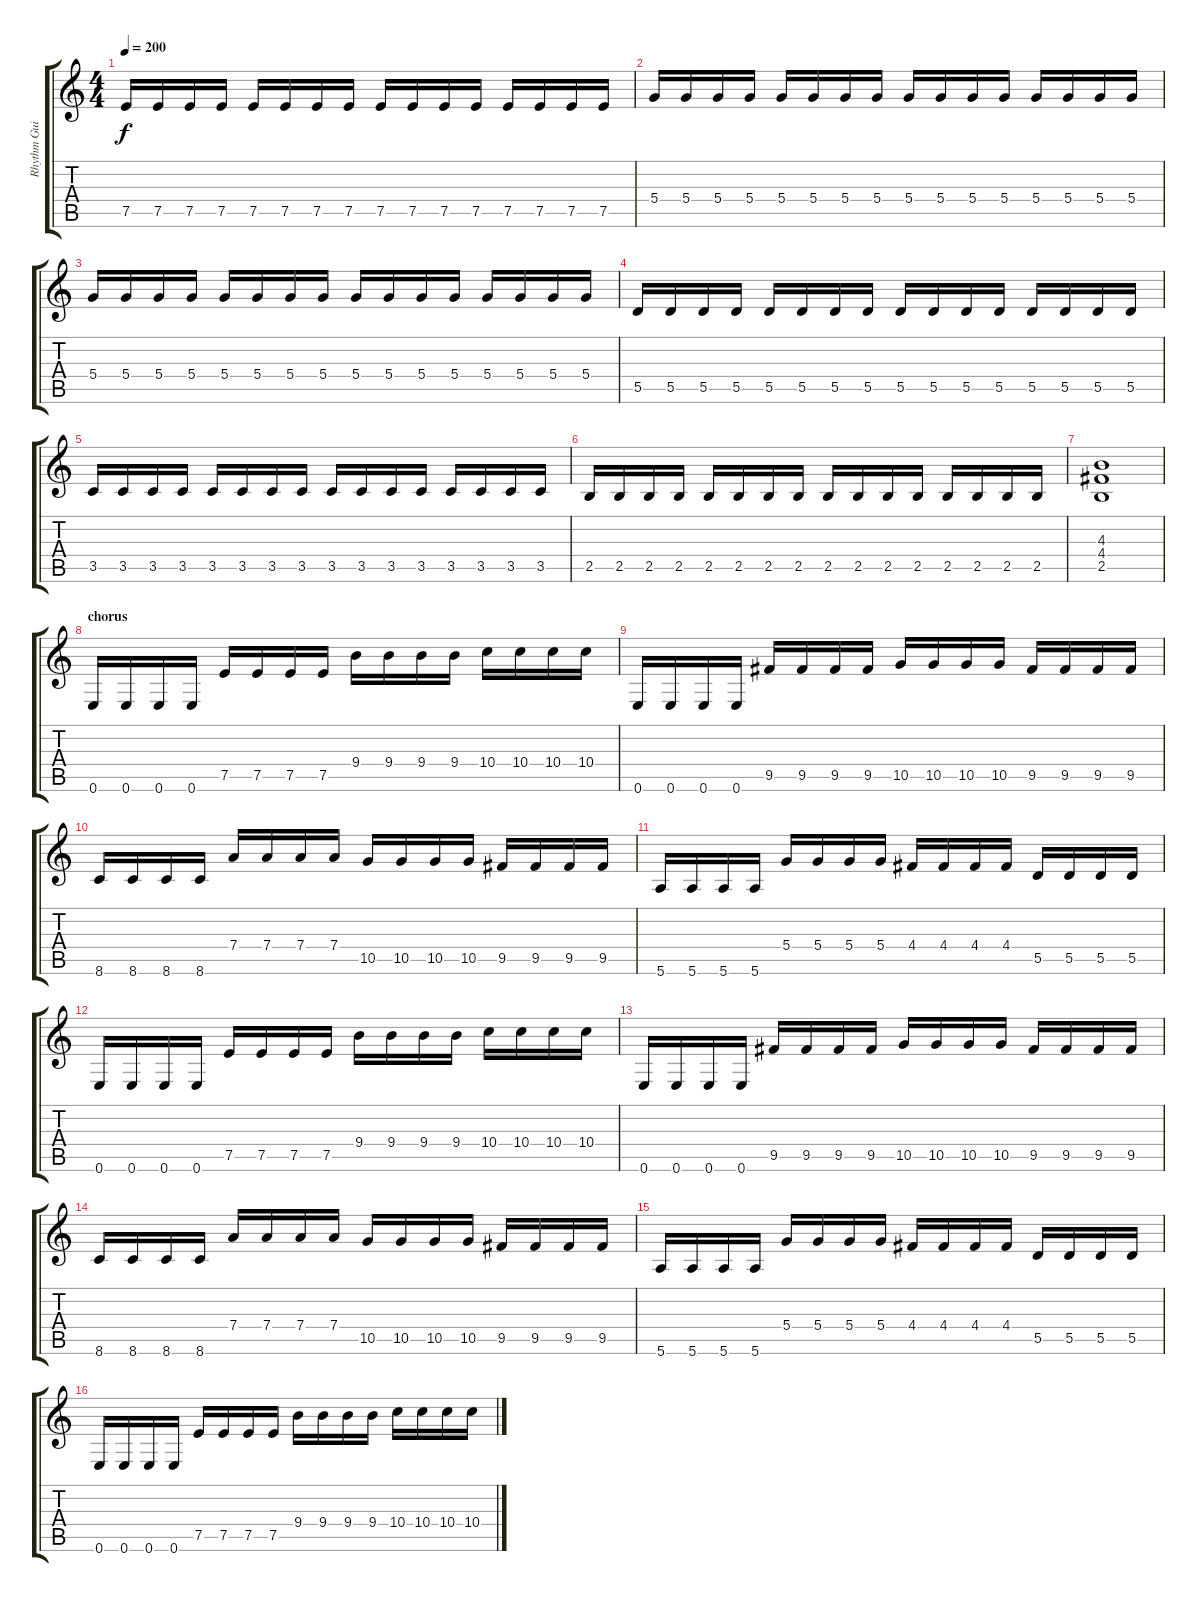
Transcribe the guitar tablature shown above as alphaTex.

\track ("Rhythm Guitar" "Rhythm Gui") {instrument distortionguitar}
\staff {score tabs}
\tuning (E4 B3 G3 D3 A2 E2) {hide}
\ts (4 4)
\tempo 200
\clef g2
\ks c
7.5.16{dy f} 7.5.16 7.5.16 7.5.16 7.5.16 7.5.16 7.5.16 7.5.16 7.5.16 7.5.16 7.5.16 7.5.16 7.5.16 7.5.16 7.5.16 7.5.16 |
5.4.16 5.4.16 5.4.16 5.4.16 5.4.16 5.4.16 5.4.16 5.4.16 5.4.16 5.4.16 5.4.16 5.4.16 5.4.16 5.4.16 5.4.16 5.4.16 |
5.4.16 5.4.16 5.4.16 5.4.16 5.4.16 5.4.16 5.4.16 5.4.16 5.4.16 5.4.16 5.4.16 5.4.16 5.4.16 5.4.16 5.4.16 5.4.16 |
5.5.16 5.5.16 5.5.16 5.5.16 5.5.16 5.5.16 5.5.16 5.5.16 5.5.16 5.5.16 5.5.16 5.5.16 5.5.16 5.5.16 5.5.16 5.5.16 |
3.5.16 3.5.16 3.5.16 3.5.16 3.5.16 3.5.16 3.5.16 3.5.16 3.5.16 3.5.16 3.5.16 3.5.16 3.5.16 3.5.16 3.5.16 3.5.16 |
2.5.16 2.5.16 2.5.16 2.5.16 2.5.16 2.5.16 2.5.16 2.5.16 2.5.16 2.5.16 2.5.16 2.5.16 2.5.16 2.5.16 2.5.16 2.5.16 |
(4.3 4.4 2.5).1 |
\section ("" "chorus")
0.6.16 0.6.16 0.6.16 0.6.16 7.5.16 7.5.16 7.5.16 7.5.16 9.4.16 9.4.16 9.4.16 9.4.16 10.4.16 10.4.16 10.4.16 10.4.16 |
0.6.16 0.6.16 0.6.16 0.6.16 9.5.16 9.5.16 9.5.16 9.5.16 10.5.16 10.5.16 10.5.16 10.5.16 9.5.16 9.5.16 9.5.16 9.5.16 |
8.6.16 8.6.16 8.6.16 8.6.16 7.4.16 7.4.16 7.4.16 7.4.16 10.5.16 10.5.16 10.5.16 10.5.16 9.5.16 9.5.16 9.5.16 9.5.16 |
5.6.16 5.6.16 5.6.16 5.6.16 5.4.16 5.4.16 5.4.16 5.4.16 4.4.16 4.4.16 4.4.16 4.4.16 5.5.16 5.5.16 5.5.16 5.5.16 |
0.6.16 0.6.16 0.6.16 0.6.16 7.5.16 7.5.16 7.5.16 7.5.16 9.4.16 9.4.16 9.4.16 9.4.16 10.4.16 10.4.16 10.4.16 10.4.16 |
0.6.16 0.6.16 0.6.16 0.6.16 9.5.16 9.5.16 9.5.16 9.5.16 10.5.16 10.5.16 10.5.16 10.5.16 9.5.16 9.5.16 9.5.16 9.5.16 |
8.6.16 8.6.16 8.6.16 8.6.16 7.4.16 7.4.16 7.4.16 7.4.16 10.5.16 10.5.16 10.5.16 10.5.16 9.5.16 9.5.16 9.5.16 9.5.16 |
5.6.16 5.6.16 5.6.16 5.6.16 5.4.16 5.4.16 5.4.16 5.4.16 4.4.16 4.4.16 4.4.16 4.4.16 5.5.16 5.5.16 5.5.16 5.5.16 |
0.6.16 0.6.16 0.6.16 0.6.16 7.5.16 7.5.16 7.5.16 7.5.16 9.4.16 9.4.16 9.4.16 9.4.16 10.4.16 10.4.16 10.4.16 10.4.16
